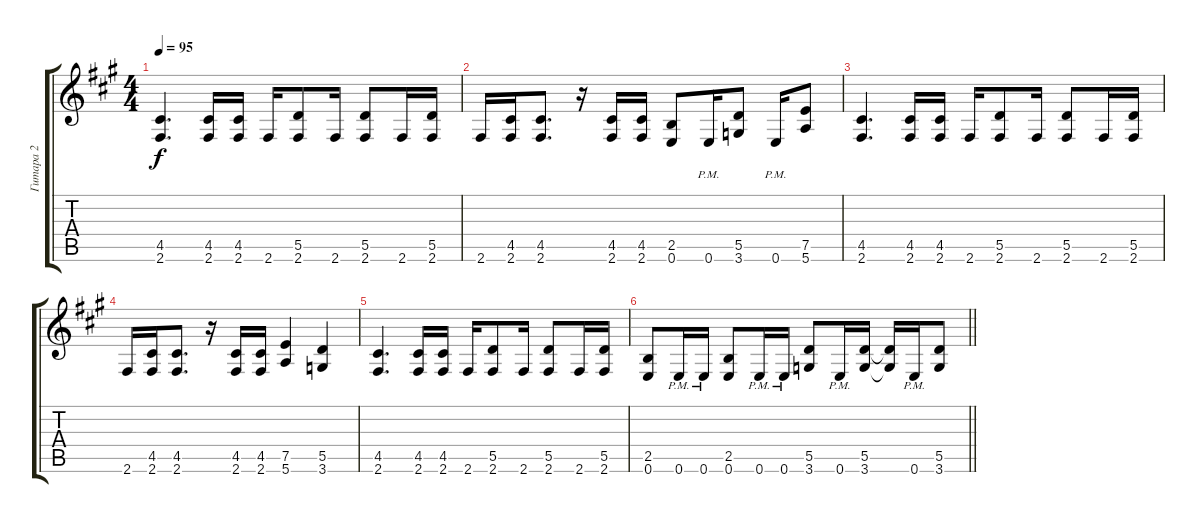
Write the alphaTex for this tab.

\track ("Гитара 2" "Гитара 2") {instrument distortionguitar}
\staff {score tabs}
\tuning (E4 B3 G3 D3 A2 E2) {hide}
\ts (4 4)
\tempo 95
\clef g2
\ks a
(4.5 2.6).4{d dy f} (4.5 2.6).16 (4.5 2.6).16 2.6.16 (5.5 2.6).8 2.6.16 (5.5 2.6).8 2.6.16 (5.5 2.6).16 |
2.6.16 (4.5 2.6).16 (4.5 2.6).8{d} r.16 (4.5 2.6).16 (4.5 2.6).16 (2.5 0.6).8 0.6{pm}.16 (5.5 3.6).8 0.6{pm}.16 (7.5 5.6).8 |
(4.5 2.6).4{d} (4.5 2.6).16 (4.5 2.6).16 2.6.16 (5.5 2.6).8 2.6.16 (5.5 2.6).8 2.6.16 (5.5 2.6).16 |
2.6.16 (4.5 2.6).16 (4.5 2.6).8{d} r.16 (4.5 2.6).16 (4.5 2.6).16 (7.5 5.6).4 (5.5 3.6).4 |
(4.5 2.6).4{d} (4.5 2.6).16 (4.5 2.6).16 2.6.16 (5.5 2.6).8 2.6.16 (5.5 2.6).8 2.6.16 (5.5 2.6).16 |
\barLineRight lightlight
(2.5 0.6).8 0.6{pm}.16 0.6{pm}.16 (2.5 0.6).8 0.6{pm}.16 0.6{pm}.16 (5.5 3.6).8 0.6{pm}.16 (5.5 3.6).16 (5.5{t} 3.6{t}).16 0.6{pm}.16 (5.5 3.6).8
